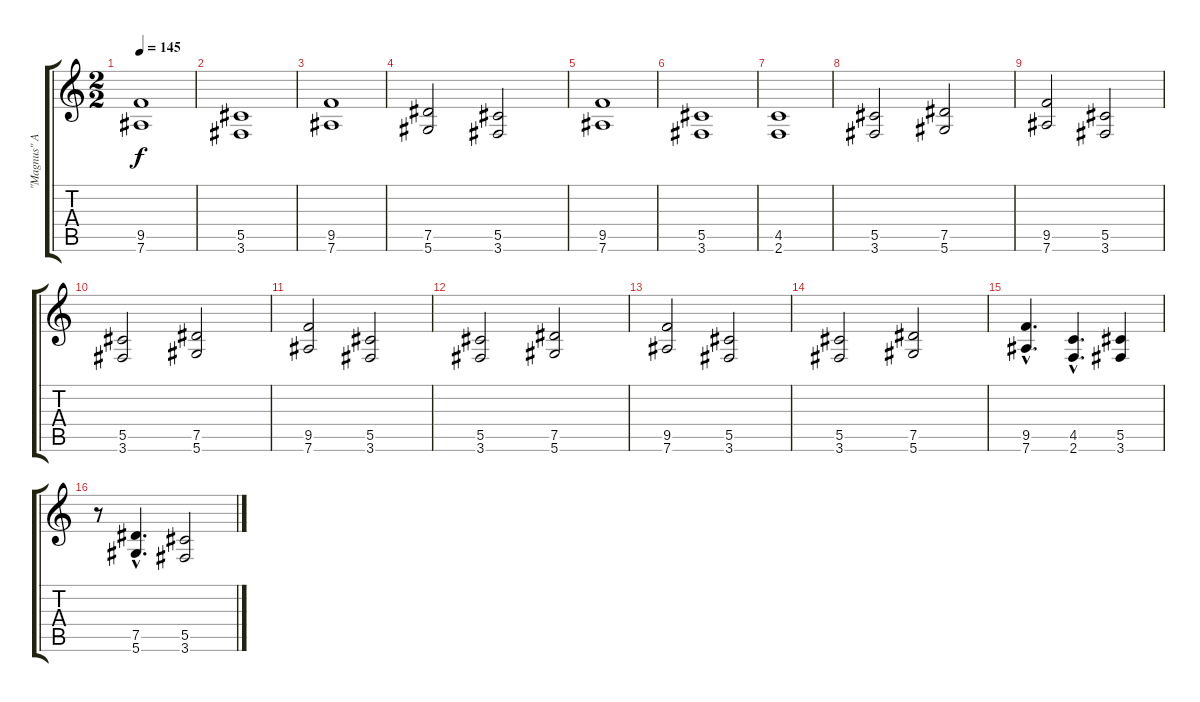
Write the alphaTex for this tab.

\track ("\"Magnus\" Armin Siepen" "\"Magnus\" A") {instrument distortionguitar}
\staff {score tabs}
\tuning (Eb4 Bb3 Gb3 Db3 Ab2 Eb2) {hide}
\ts (2 2)
\tempo 145
\clef g2
\ks c
(9.5 7.6).1{dy f} |
(5.5 3.6).1 |
(9.5 7.6).1 |
(7.5 5.6).2 (5.5 3.6).2 |
(9.5 7.6).1 |
(5.5 3.6).1 |
(4.5 2.6).1 |
(5.5 3.6).2 (7.5 5.6).2 |
(9.5 7.6).2 (5.5 3.6).2 |
(5.5 3.6).2 (7.5 5.6).2 |
(9.5 7.6).2 (5.5 3.6).2 |
(5.5 3.6).2 (7.5 5.6).2 |
(9.5 7.6).2 (5.5 3.6).2 |
(5.5 3.6).2 (7.5 5.6).2 |
(9.5{hac} 7.6{hac}).4{d} (4.5{hac} 2.6{hac}).4{d} (5.5 3.6).4 |
r.8 (7.5{hac} 5.6{hac}).4{d} (5.5 3.6).2
